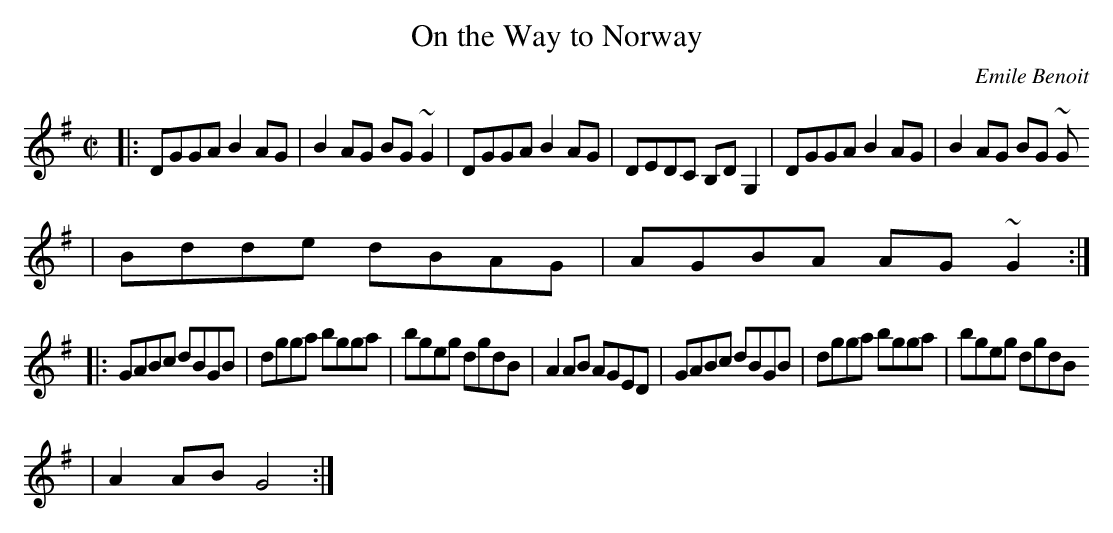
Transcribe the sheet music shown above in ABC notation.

X:1
T:On the Way to Norway
C:Emile Benoit
M:C|
L:1/8
K:G
|:DGGA B2 AG|B2 AG BG ~G2|DGGA B2 AG|DEDC B,D G,2|DGGA B2 AG|B2 AG BG ~G
2|Bdde dBAG|AGBA AG ~G2:|
|:GABc dBGB|dgga bgga|bgeg dgdB|A2 AB AGED|GABc dBGB|dgga bgga|bgeg dgdB
|A2 AB G4:|
